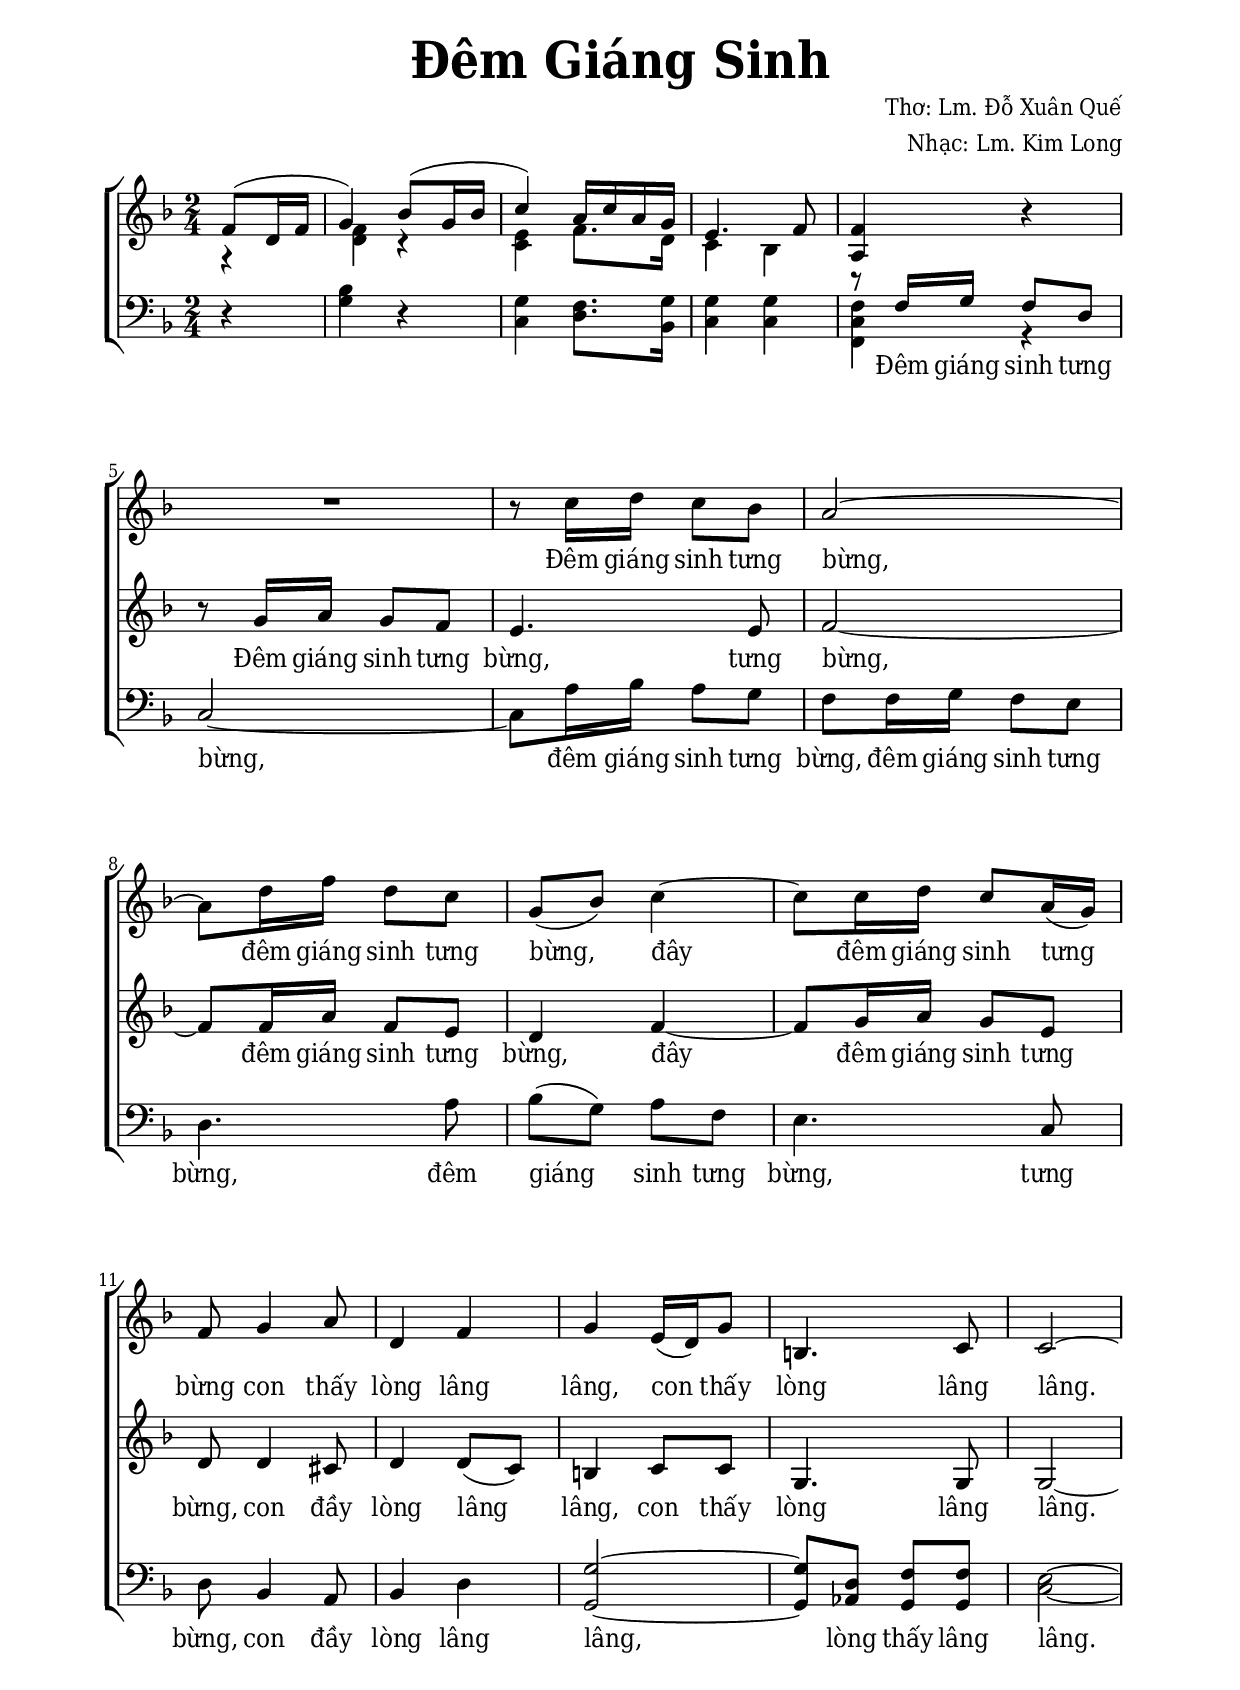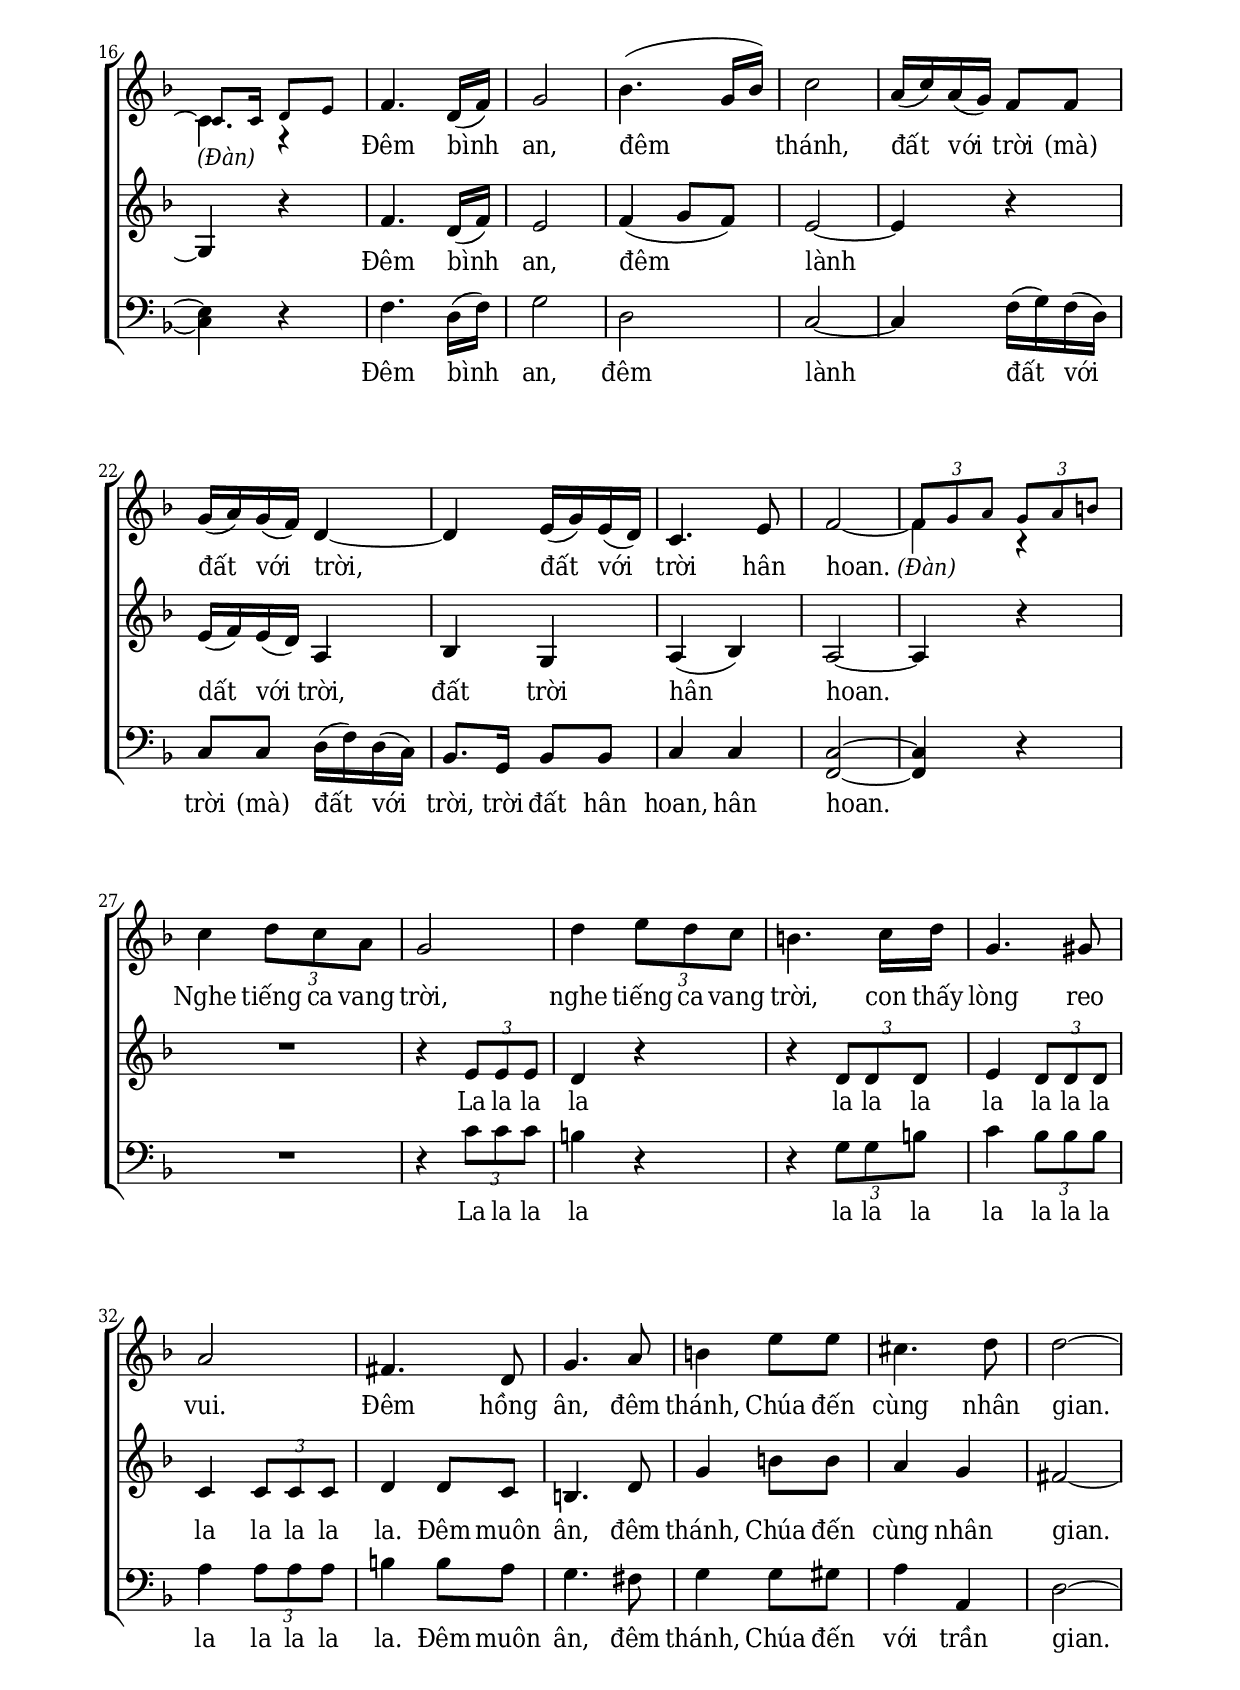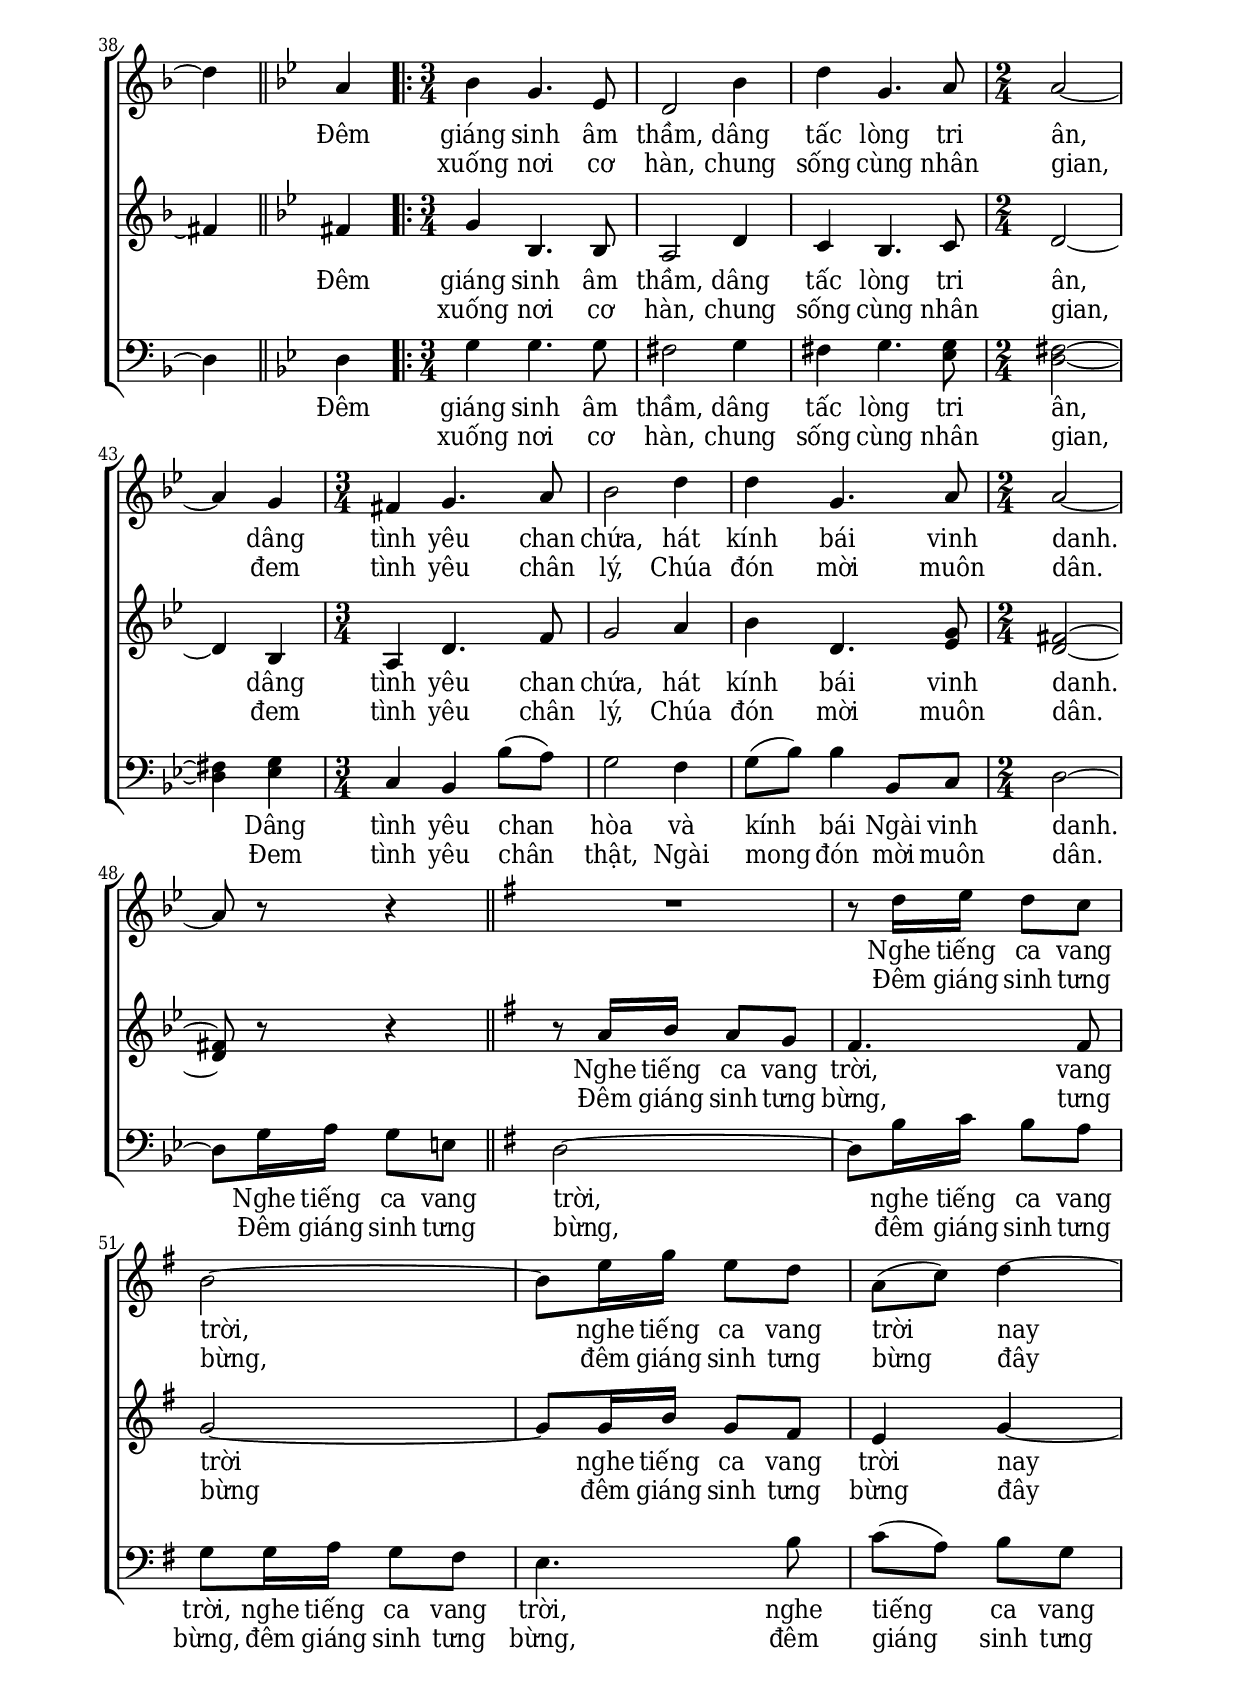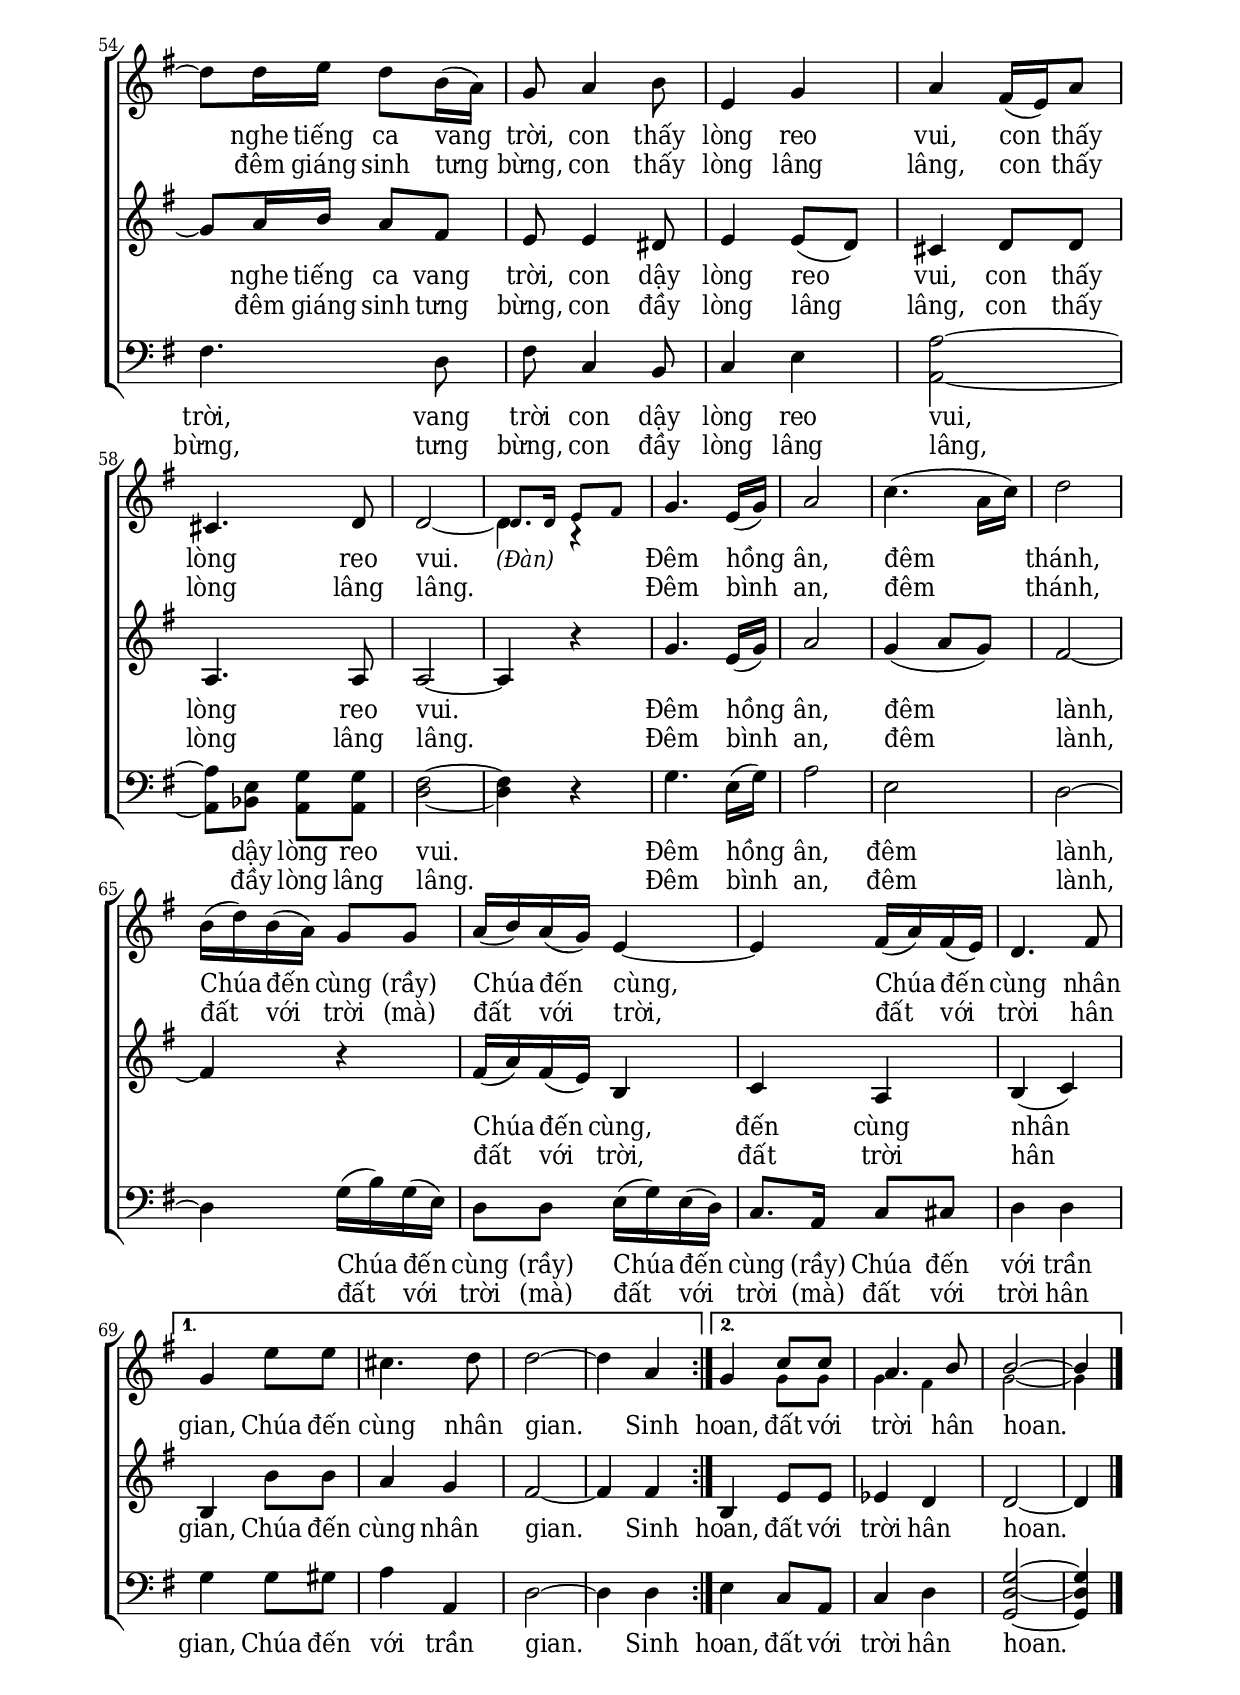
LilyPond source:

% Cài đặt chung
\version "2.22.1"
\include "english.ly"

\header {
  title = \markup { \fontsize #3 "Đêm Giáng Sinh" }
  composer = "Thơ: Lm. Đỗ Xuân Quế"
  arranger = "Nhạc: Lm. Kim Long"
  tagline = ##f
}

% Đổi kích thước nốt cho bè phụ
notBePhu =
#(define-music-function (font-size music) (number? ly:music?)
   (for-some-music
     (lambda (m)
       (if (music-is-of-type? m 'rhythmic-event)
           (begin
             (set! (ly:music-property m 'tweaks)
                   (cons `(font-size . ,font-size)
                         (ly:music-property m 'tweaks)))
             #t)
           #f))
     music)
   music)

% Nhạc
nhacDiepKhucSop = \relative c' {
  \set Staff.printKeyCancellation = ##f
\override Staff.TimeSignature.break-visibility = #end-of-line-invisible
  \partial 4
  <<
    {
      f8 (d16 f |
      g4) bf8 (g16 bf |
      c4) a16 c a g |
      e4. f8 |
      <f a,>4
    }
    \\
    {
      r4
      <f d>4 r |
      <e c> f8. d16 |
      c4 bf |
      \skip 4
    }
  >>
  
  r4 |
  R2
  r8 c'16 d c8 bf |
  a2 ~ |
  a8 d16 f d8 c |
  g (bf) c4 ~ |
  c8 c16 d c8 a16 (g) |
  f8 g4 a8 |
  d,4 f |
  g e16 (d) g8 |
  b,!4. c8 |
  c2 ~ |
  <<
    {
      \voiceOne
      \stemDown c4 f,\rest
    }
    \new Voice = "splitpart" \notBePhu -2 {
	    \voiceTwo
	    \stemUp
      <>_\markup {
        \lower #3.3 \halign #-0.5 \italic "(Đàn)"
      }
      c'8. c16 d8 e
    }
  >>
  \oneVoice
  \stemNeutral
  f4. d16 (f) |
  g2 |
  bf4. (g16 bf) |
  c2 |
  a16 (c) a (g) f8 f |
  g16 (a) g (f) d4 ~ |
  d e16 (g) e (d) |
  c4. e8 |
  f2 ~ |
  <<
    {
      \voiceOne
      \stemDown
      <>_\markup {
        \lower #3.3 \halign #-0.5 \italic "(Đàn)"
      }
      f4 b,\rest
    }
    \new Voice = "splitpart" \notBePhu -2 {
	    \voiceTwo
	    \stemUp \tupletUp
      \tuplet 3/2 { f'8 g a } \tuplet 3/2 { g a b! }
    }
  >>
  \oneVoice
  \stemNeutral
  c4 \tuplet 3/2 { d8 c a } |
  g2 |
  d'4 \tuplet 3/2 { e8 d c } |
  b!4. c16 d |
  g,4. gs8 |
  a2 |
  fs4. d8 |
  g4. a8 |
  b!4 e8 e |
  cs4. d8 |
  d2 ~ |
  d4 \bar "||"
  
  \key bf \major
  a |
  
  \time 3/4
  
  \repeat volta 2
  {
    bf4 g4. ef8 |
    d2 bf'4 |
    d g,4. a8 |
    \time 2/4
    a2 ~ |
    a4 g |
    \time 3/4
    fs g4. a8 |
    bf2 d4 |
    d g,4. a8 |
    \time 2/4
    a2 ~ |
    a8 r r4 \bar "||"
    \key g \major
    R2
    r8 d16 e d8 c |
    b2 ~ |
    b8 e16 g e8 d |
    a (c) d4 ~ |
    d8 d16 e d8 b16 (a) |
    g8 a4 b8 |
    e,4 g |
    a fs16 (e) a8 |
    cs,4. d8 |
    d2 ~ |
    <<
      {
        \voiceOne
        \stemDown
        d4 a\rest |
      }
      \new Voice = "splitpart" \notBePhu -2 {
	      \voiceTwo
	      \stemUp
        <>_\markup {
          \halign #-0.5 \italic "(Đàn)"
        }
        d8. d16 e8 fs
      }
    >>
    \oneVoice
    g4. e16 (g) |
    a2 |
    c4. (a16 c) |
    d2 |
    b16 (d) b (a) g8 g |
    a16 (b) a (g) e4 ~ |
    e fs16 (a) fs (e) |
    d4. fs8
  }
  \alternative {
    {
      g4 e'8 e |
      cs4. d8 |
      d2 ~ |
      d4 a
    }
    {
      g4
      <<
        {
          \voiceOne
          c8 c |
          a4. b8 |
          b2 ~ |
          b4
        }
        \new Voice = "splitpart" \notBePhu -2 {
	        \voiceTwo
          g8 g |
          g4 fs |
          g2 ~ |
          g4
        }
      >>
    }
  }
  \bar "|."
  
  
}

nhacDiepKhucAlto = \relative c'' {
  \set Staff.printKeyCancellation = ##f
\override Staff.TimeSignature.break-visibility = #end-of-line-invisible
  r4
  R2*3
  R2
  r8 g16 a g8 f |
  e4. e8 |
  f2 ~ |
  f8 f16 a f8 e |
  d4 f ~ |
  f8 g16 a g8 e |
  d d4 cs8 |
  d4 d8 (c) |
  b!4 c8 c |
  g4. g8 |
  g2 ~ |
  g4 r |
  f'4. d16 (f) |
  e2 |
  f4 (g8 f) |
  e2 ~ |
  e4 r |
  e16 (f) e (d) a4 |
  bf g |
  a (bf) |
  a2 ~ |
  a4 r |
  R2
  r4 \tuplet 3/2 { e'8 e e } |
  d4 r |
  r \tuplet 3/2 { d8 d d } |
  e4 \tuplet 3/2 { d8 d d } |
  c4 \tuplet 3/2 { c8 c c } |
  d4 d8 c |
  b!4. d8 |
  g4 b!8 b |
  a4 g |
  fs2 ~ |
  fs!4 
  
  \key bf \major
  fs!
  \time 3/4
  g4 bf,4. bf8 |
  a2 d4 |
  c bf4. c8 |
  \time 2/4
  d2 ~ |
  d4 bf |
  \time 3/4
  a d4. f8 |
  g2 a4 |
  bf d,4. <g ef>8 |
  \time 2/4
  <fs d>2 ~ |
  <fs! d>8 r r4 |
  \key g \major
  r8 a16 b a8 g |
  fs4. fs8 |
  g2 ~ |
  g8 g16 b g8 fs |
  e4 g ~ |
  g8 a16 b a8 fs |
  e e4 ds8 |
  e4 e8 (d) |
  cs4 d8 d |
  a4. a8 |
  a2 ~ |
  a4 r |
  g'4. e16 (g) |
  a2 |
  g4 (a8 g) |
  fs2 ~ |
  fs4 r |
  fs16 (a) fs (e) b4 |
  c a |
  b (c) |
  b b'8 b |
  a4 g |
  fs2 ~ |
  fs4 fs |
  b,4 e8 e |
  ef4 d |
  d2 ~ |
  d4
  
}

nhacDiepKhucBas = \relative c' {
  \set Staff.printKeyCancellation = ##f
\override Staff.TimeSignature.break-visibility = #end-of-line-invisible
  r4
  <<
    {
      bf r |
      g f8. g16 |
      g4 g |
    }
    {
      g4 r |
      c, d8. bf16 |
      c4 c |
    }
  >>
  <<
    {
      \voiceOne
      r8 f16 g f8 d
    }
    \new Voice = "splitpart" {
	    \voiceTwo
      <f c f,>4 r
    }
  >>
  \oneVoice
  c2 ~ |
  c8 a'16 bf a8 g |
  f f16 g f8 e |
  d4. a'8 |
  bf (g) a f |
  e4. c8 |
  d bf4 a8 |
  bf4 d |
  <<
    {
      g2 ~ |
      g8 d f f |
      e2 ~ |
      e4
    }
    {
      g,2 ~ |
      g8 af g g |
      c2 ~ |
      c4
    }
  >>
  r4 |
  f4. d16 (f) |
  g2 |
  d |
  c ~ |
  c4 f16 (g) f (d) |
  c8 c d16 (f) d (c) |
  bf8. g16 bf8 bf |
  c4 c |
  <c f,>2 ~ |
  <c f,>4 r |
  R2
  r4 \tuplet 3/2 { c'8 c c } |
  b!4 r |
  r \tuplet 3/2 { g8 g b! } |
  c4 \tuplet 3/2 { bf8 bf bf } |
  a4 \tuplet 3/2 { a8 a a } |
  b!4 b8 a |
  g4. fs8 |
  g4 g8 gs |
  a4 a, |
  d2 ~ |
  d4
  
  \key bf \major
  d |
  \time 3/4
  g4 g4. g8 |
  fs2 g4 |
  fs g4. <g ef>8 |
  \time 2/4
  <fs d>2 ~ |
  <fs! d>4 <g ef> |
  \time 3/4
  c, bf bf'8 (a) |
  g2 f4 |
  g8 (bf) bf4 bf,8 c |
  d2 ~ |
  d8 g16 a g8 e! |
  \key g \major
  d2 ~ |
  d8 b'16 c b8 a |
  g g16 a g8 fs |
  e4. b'8 |
  c (a) b g |
  fs4. d8 |
  fs c4 b8 |
  c4 e |
  <<
    {
      a2 ~ |
      a8 e g g |
      fs2 ~ |
      fs4
    }
    {
      a,2 ~ |
      a8 bf a a |
      d2 ~ |
      d4
    }
  >>
  r4 |
  g4. e16 (g) |
  a2 |
  e |
  d ~ |
  d4 g16 (b) g (e) |
  d8 d e16 (g) e (d) |
  c8. a16 c8 cs |
  d4 d |
  g g8 gs |
  a4 a, |
  d2 ~ |
  d4 d |
  e4 c8 a |
  c4 d |
  <g d g,>2 ~ |
  <g d g,>4
}

% Lời
loiDiepKhucSop = \lyricmode {
  Đêm giáng sinh tưng bừng,
  đêm giáng sinh tưng bừng, đây đêm giáng sinh tưng bừng
  con thấy lòng lâng lâng, con thấy lòng lâng lâng.
  Đêm bình an, đêm thánh, đất với trời (mà) đất với trời,
  đất với trời hân hoan.
  Nghe tiếng ca vang trời,
  nghe tiếng ca vang trời, con thấy lòng reo vui.
  Đêm hồng ân, đêm thánh, Chúa đến cùng nhân gian.
  Đêm
  \repeat volta 2 {
    <<
      {
        giáng sinh âm thầm, dâng tấc lòng tri ân,
        dâng tình yêu chan chứa, hát kính bái vinh danh.
        Nghe tiếng ca vang trời,
        nghe tiếng ca vang trời nay nghe tiếng ca vang trời,
        con thấy lòng reo vui, con thấy lòng reo vui.
        Đêm hồng ân, đêm thánh, Chúa đến cùng (rầy) Chúa đến cùng,
        Chúa đến cùng nhân
      }
      \new Lyrics = "phienKhucSopHai"
        \with { alignBelowContext = "phienKhucSopMot" }
        {
	        \set associatedVoice = "beSop"
          xuống nơi cơ hàn, chung sống cùng nhân gian,
          đem tình yêu chân lý, Chúa đón mời muôn dân.
          Đêm giáng sinh tưng bừng,
          đêm giáng sinh tưng bừng đây
          đêm giáng sinh tưng bừng, con thấy lòng lâng lâng,
          con thấy lòng lâng lâng.
          Đêm bình an, đêm thánh, đất với trời (mà)
          đất với trời, đất với trời hân
        }
    >>
  }
  \alternative {
    {
  gian,
  Chúa đến cùng nhân gian.
  Sinh
    }
    {
  hoan, đất với trời hân hoan.
    }
  }
}

loiDiepKhucAlto = \lyricmode {
  Đêm giáng sinh tưng bừng, tưng bừng,
  đêm giáng sinh tưng bừng, đây đêm giáng sinh tưng bừng,
  con đầy lòng lâng lâng, con thấy lòng lâng lâng.
  Đêm bình an, đêm lành dất với trời, đất trời hân hoan.
  La la la la la la la la la la la la la la la la.
  Đêm muôn ân, đêm thánh, Chúa đến cùng nhân gian.
  Đêm
  \repeat volta 2 {
    <<
      {
        giáng sinh âm thầm, dâng tấc lòng tri ân,
        dâng tình yêu chan chứa, hát kính bái vinh danh.
        Nghe tiếng ca vang trời, vang trời
        nghe tiếng ca vang trời nay nghe tiếng ca vang trời,
        con dậy lòng reo vui, con thấy lòng reo vui.
        Đêm hồng ân, đêm lành, Chúa đến cùng, đến cùng nhân
      }
      \new Lyrics = "phienKhucAltoHai"
        \with { alignBelowContext = "phienKhucAltoMot" }
        {
	        \set associatedVoice = "beAlto"
	        xuống nơi cơ hàn, chung sống cùng nhân gian,
          đem tình yêu chân lý, Chúa đón mời muôn dân.
          Đêm giáng sinh tưng bừng,
          tưng bừng 
          đêm giáng sinh tưng bừng đây đêm giáng sinh tưng bừng,
          con đầy lòng lâng lâng, con thấy lòng lâng lâng.
          Đêm bình an, đêm lành, đất với trời, đất trời hân
      }
    >>
  }
  \alternative {
    {
      gian,
      Chúa đến cùng nhân gian.
      Sinh
    }
    {
      hoan, đất với trời hân hoan.
    }
  }
}

loiDiepKhucBas = \lyricmode {
  \repeat unfold 6 { _ }
  Đêm giáng sinh tưng bừng, đêm giáng sinh tưng bừng,
  đêm giáng sinh tưng bừng, đêm giáng sinh tưng bừng,
  tưng bừng, con đầy lòng lâng lâng, lòng thấy lâng lâng.
  Đêm bình an, đêm lành đất với trời (mà) đất với trời,
  trời đất hân hoan, hân hoan.
  La la la la la la la la la la la la la la la la.
  Đêm muôn ân, đêm thánh, Chúa đến với trần gian.
  Đêm
  \repeat volta 2 {
  <<
    {
      giáng sinh âm thầm, dâng tấc lòng tri ân,
      Dâng tình yêu chan hòa và kính bái Ngài vinh danh.
      Nghe tiếng ca vang trời, nghe tiếng ca vang trời,
      nghe tiếng ca vang trời, nghe tiếng ca vang trời,
      vang trời con dậy lòng reo vui, dậy lòng reo vui.
      Đêm hồng ân, đêm lành, Chúa đến cùng (rầy)
      Chúa đến cùng (rầy) Chúa đến với trần
    }
    \new Lyrics = "phienKhucBasHai"
      \with { alignBelowContext = "phienKhucBasMot" }
      {
	      \set associatedVoice = "beBas"
	      xuống nơi cơ hàn, chung sống cùng nhân gian,
	      Đem tình yêu chân thật, Ngài mong đón mời muôn dân.
	      Đêm giáng sinh tưng bừng,
	      đêm giáng sinh tưng bừng, đêm giáng sinh tưng bừng,
	      đêm giáng sinh tưng bừng,
	      tưng bừng, con đầy lòng lâng lâng, đầy lòng lâng lâng.
	      Đêm bình an, đêm lành, đất với trời (mà)
	      đất với trời (mà) đất với trời hân
      }
  >>
  }
  \alternative {
    {
      gian,
      Chúa đến với trần gian.
      Sinh
    }
    {
      hoan, đất với trời hân hoan.
    }
  }
}

% Dàn trang
\paper {
  #(set-paper-size "a4")
  top-margin = 10\mm
  bottom-margin = 10\mm
  left-margin = 20\mm
  right-margin = 20\mm
  indent = #0
  #(define fonts
    (make-pango-font-tree
      "Deja Vu Serif Condensed"
      "Deja Vu Serif Condensed"
      "Deja Vu Serif Condensed"
      (/ 20 20)))
  print-page-number = #f
  page-count = #4
  %ragged-bottom = ##f
  systems-per-page = 4
}

TongNhip = {
  \key f \major \time 2/4
  \set Timing.beamExceptions = #'()
  \set Timing.baseMoment = #(ly:make-moment 1/4)
  \set Timing.beatStructure = #'(1 1)
}

\score {
  \new ChoirStaff <<
    \new Staff <<
        \clef treble
        \new Voice = beSop {
          \TongNhip \nhacDiepKhucSop
        }
      \new Lyrics = "phienKhucSopMot" \lyricsto beSop \loiDiepKhucSop
    >>
    \new Staff <<
        \clef treble
        \new Voice = beAlto {
          \TongNhip \nhacDiepKhucAlto
        }
      \new Lyrics = "phienKhucAltoMot" \lyricsto beAlto \loiDiepKhucAlto
    >>
    \new Staff <<
        \clef "bass"
        \new Voice = beBas {
          \TongNhip \nhacDiepKhucBas
        }
      \new Lyrics = "phienKhucBasMot" \lyricsto beBas \loiDiepKhucBas
    >>
  >>
  \layout {
    %\override Lyrics.LyricSpace.minimum-distance = #0.6
    %\override Score.BarNumber.break-visibility = ##(#f #f #f)
    \override Score.SpacingSpanner.uniform-stretching = ##t
    \context {
      \Staff \RemoveEmptyStaves
      \override VerticalAxisGroup.remove-first = ##t
    }
  }
}
